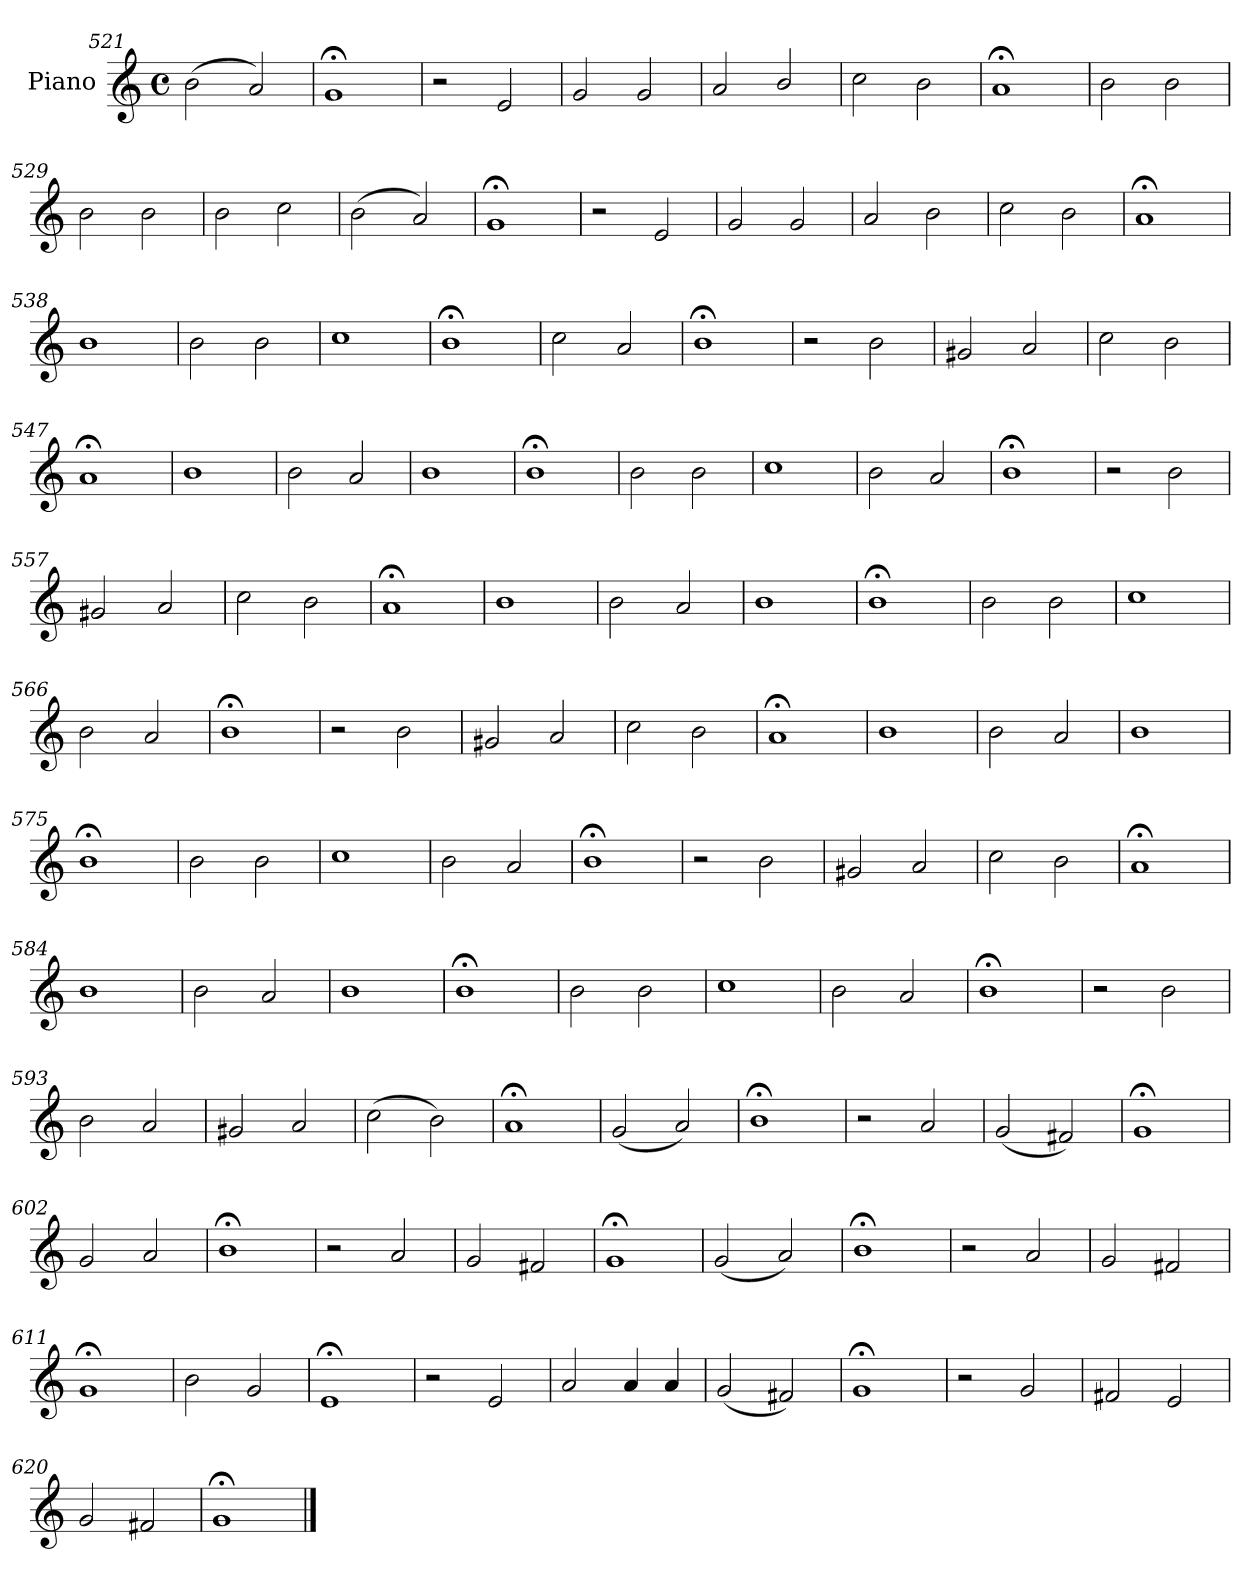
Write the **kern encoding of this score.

**kern
*part1
*staff1
*I"Piano
*I'Pno.
*clefG2
*k[]
*M4/4
*met(c)
=521
(2b\
2a/)
=522
1g;<
=523
2r
2e/
!!LO:LB:g=z
=524
2g/
2g/
=525
2a/
2b/
=526
2cc\
2b\
=527
1a;<
=528
2b\
2b\
=529
2b\
2b\
=530
2b\
2cc\
=531
(2b\
2a/)
=532
1g;<
=533
2r
2e/
=534
2g/
2g/
=535
2a/
2b\
=536
2cc\
2b\
=537
1a;<
!!LO:LB:g=z
=538
1b
=539
2b\
2b\
=540
1cc
=541
1b;<
=542
2cc\
2a/
=543
1b;<
=544
2r
2b\
=545
2g#X/
2a/
=546
2cc\
2b\
=547
1a;<
=548
1b
=549
2b\
2a/
=550
1b
=551
1b;<
!!LO:PB:g=z
=552
2b\
2b\
=553
1cc
=554
2b\
2a/
=555
1b;<
=556
2r
2b\
=557
2g#X/
2a/
=558
2cc\
2b\
=559
1a;<
=560
1b
=561
2b\
2a/
=562
1b
=563
1b;<
=564
2b\
2b\
=565
1cc
!!LO:LB:g=z
=566
2b\
2a/
=567
1b;<
=568
2r
2b\
=569
2g#X/
2a/
=570
2cc\
2b\
=571
1a;<
=572
1b
=573
2b\
2a/
=574
1b
=575
1b;<
=576
2b\
2b\
=577
1cc
=578
2b\
2a/
=579
1b;<
!!LO:LB:g=z
=580
2r
2b\
=581
2g#X/
2a/
=582
2cc\
2b\
=583
1a;<
=584
1b
=585
2b\
2a/
=586
1b
=587
1b;<
=588
2b\
2b\
=589
1cc
=590
2b\
2a/
=591
1b;<
=592
2r
2b\
=593
2b\
2a/
!!LO:LB:g=z
=594
2g#X/
2a/
=595
(2cc\
2b\)
=596
1a;<
=597
(2g/
2a/)
=598
1b;<
=599
2r
2a/
=600
(2g/
2f#X/)
=601
1g;<
=602
2g/
2a/
=603
1b;<
=604
2r
2a/
=605
2g/
2f#X/
=606
1g;<
=607
(2g/
2a/)
!!LO:LB:g=z
=608
1b;<
=609
2r
2a/
=610
2g/
2f#X/
=611
1g;<
=612
2b\
2g/
=613
1e;<
=614
2r
2e/
=615
2a/
4a/
4a/
=616
(2g/
2f#X/)
=617
1g;<
=618
2r
2g/
=619
2f#X/
2e/
!!LO:LB:g=z
=620
2g/
2f#X/
=621
1g;<
==
*-
